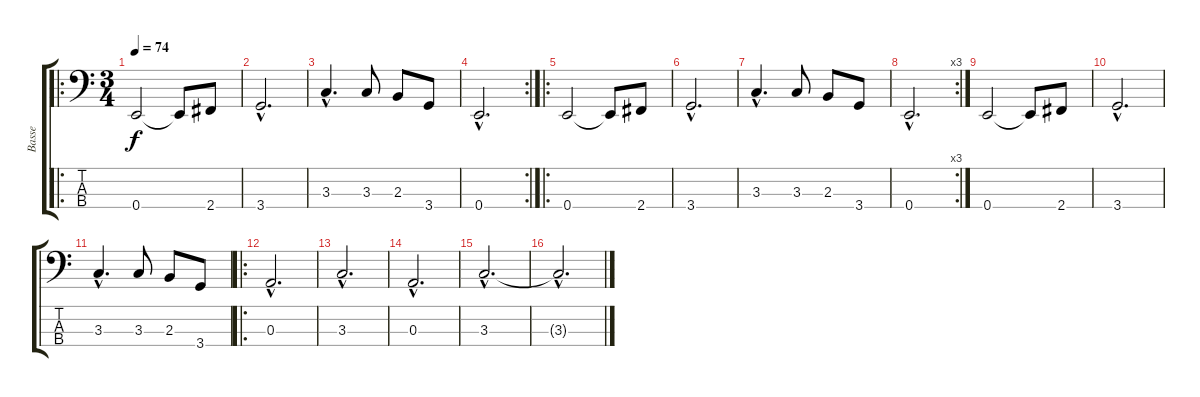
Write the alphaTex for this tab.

\track ("Basse" "Basse") {instrument electricbassfinger}
\staff {score tabs}
\tuning (G2 D2 A1 E1) {hide}
\ro
\ts (3 4)
\tempo 74
\clef f4
\ks c
0.4.2{dy f instrument electricbassfinger} 0.4{t}.8 2.4.8 |
3.4{hac}.2{d} |
3.3{hac}.4{d} 3.3.8 2.3.8 3.4.8 |
\rc 2
0.4{hac}.2{d} |
\ro
0.4.2 0.4{t}.8 2.4.8 |
3.4{hac}.2{d} |
3.3{hac}.4{d} 3.3.8 2.3.8 3.4.8 |
\rc 3
0.4{hac}.2{d} |
0.4.2 0.4{t}.8 2.4.8 |
3.4{hac}.2{d} |
3.3{hac}.4{d} 3.3.8 2.3.8 3.4.8 |
\ro
0.3{hac}.2{d} |
3.3{hac}.2{d} |
0.3{hac}.2{d} |
3.3{hac}.2{d} |
3.3{hac t}.2{d}
